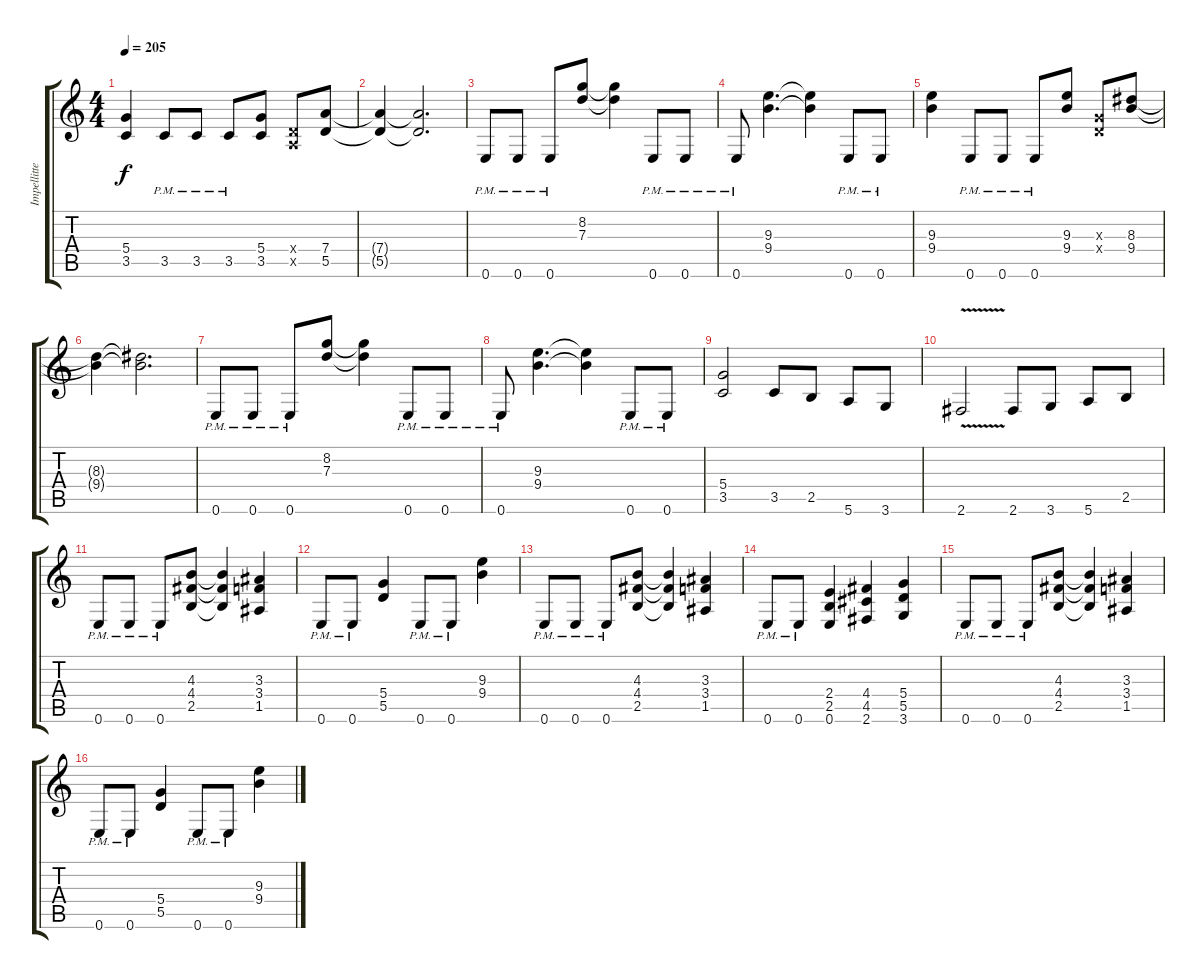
\track ("Impellitteri" "Impellitte") {instrument distortionguitar}
\staff {score tabs}
\tuning (E4 B3 G3 D3 A2 E2) {hide}
\ts (4 4)
\tempo 205
\clef g2
\ks c
(5.4 3.5).4{dy f} 3.5{pm}.8 3.5{pm}.8 3.5{pm}.8 (5.4 3.5).8 (0.4{x} 0.5{x}).8 (7.4 5.5).8 |
(7.4{t} 5.5{t}).4 (7.4{t} 5.5{t}).2{d} |
0.6{pm}.8 0.6{pm}.8 0.6{pm}.8 (8.2 7.3).8 (8.2{t} 7.3{t}).4 0.6{pm}.8 0.6{pm}.8 |
0.6{pm}.8 (9.3 9.4).4{d} (9.3{t} 9.4{t}).4 0.6{pm}.8 0.6{pm}.8 |
(9.3 9.4).4 0.6{pm}.8 0.6{pm}.8 0.6{pm}.8 (9.3 9.4).8 (0.3{x} 0.4{x}).8 (8.3 9.4).8 |
(8.3{t} 9.4{t}).4 (8.3{t} 9.4{t}).2{d} |
0.6{pm}.8 0.6{pm}.8 0.6{pm}.8 (8.2 7.3).8 (8.2{t} 7.3{t}).4 0.6{pm}.8 0.6{pm}.8 |
0.6{pm}.8 (9.3 9.4).4{d} (9.3{t} 9.4{t}).4 0.6{pm}.8 0.6{pm}.8 |
(5.4 3.5).2 3.5.8 2.5.8 5.6.8 3.6.8 |
2.6{v}.2 2.6.8 3.6.8 5.6.8 2.5.8 |
0.6{pm}.8 0.6{pm}.8 0.6{pm}.8 (4.3 4.4 2.5).8 (4.3{t} 4.4{t} 2.5{t}).4 (3.3 3.4 1.5).4 |
0.6{pm}.8 0.6{pm}.8 (5.4 5.5).4 0.6{pm}.8 0.6{pm}.8 (9.3 9.4).4 |
0.6{pm}.8 0.6{pm}.8 0.6{pm}.8 (4.3 4.4 2.5).8 (4.3{t} 4.4{t} 2.5{t}).4 (3.3 3.4 1.5).4 |
0.6{pm}.8 0.6{pm}.8 (2.4 2.5 0.6).4 (4.4 4.5 2.6).4 (5.4 5.5 3.6).4 |
0.6{pm}.8 0.6{pm}.8 0.6{pm}.8 (4.3 4.4 2.5).8 (4.3{t} 4.4{t} 2.5{t}).4 (3.3 3.4 1.5).4 |
0.6{pm}.8 0.6{pm}.8 (5.4 5.5).4 0.6{pm}.8 0.6{pm}.8 (9.3 9.4).4
